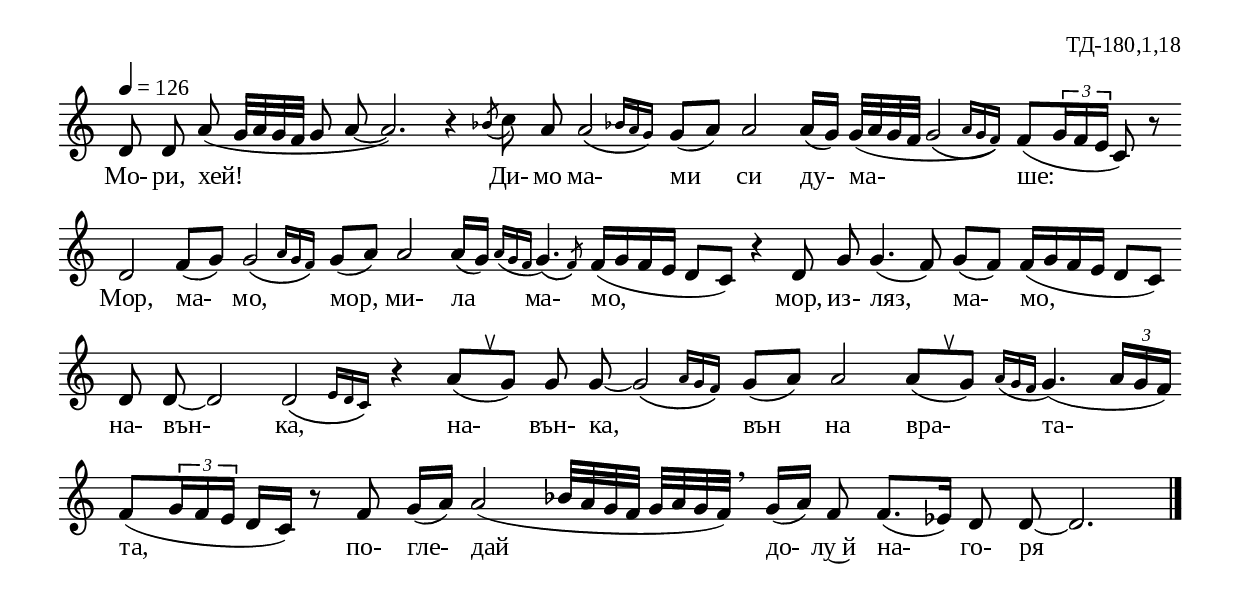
%{
td_180_1_18
%}

\include "td-preamble.ly"

\score {
\relative c' {
\tempo 4 = 126
\cadenzaOn
d8 d\noBeam a'( g32[ a g f] g8 a\noBeam~ a2.) r4 \acciaccatura bes8 c a\noBeam
\afterGrace a2\( { bes!16[ a g\)] } g8([ a]) a2 a16([ g])
\bar ""
g32[( a g f] \afterGrace g2\( { a16[ g f]\)) } f8([ \times 2/3 { g16 f e] } c8) r \bar ""
d2 f8([ g])  \afterGrace g2\( { a16[ g f]\) } \bar "" 
g8([ a]) a2 a16[( g])
\bar ""
\acciaccatura { a16[ g f] } \afterGrace g4.\( { \stdB f8\) \stdE } \bar ""
f16[( g f e] d8[ c]) r4 \bar ""
d8 g\noBeam g4.( f8) g([ f]) f16[( g f e] d8[ c])
\bar ""
d8 d\noBeam~ d2 \bar ""
\afterGrace d2\( { e16[ d c]\) } r4 \bar "" a'8([ s^\ltoe g]) g \bar ""
g\noBeam~ \afterGrace g2\( { a16[ g f]\) } g8([ a]) a2 a8([ s^\ltoe g])
\bar ""
\acciaccatura { a16[ g f] } g4.( \times 2/3 { a16[ g f]) } \bar ""
f8([ \times 2/3 { g16 f e] } d[ c]) r8 f g16[( a]) \bar ""
a2( bes!32[ a g f] g[ a g f]) \breathe \bar ""
g16([ a]) f8 f8.([ ees16]) d8 d\noBeam~ d2.
 \bar "|." 
}
\addlyrics { Мо- ри, хей! Ди- мо ма- ми си ду- ма- ше: Мор, ма- мо,
мор, ми- ла ма- мо, мор, из- ляз, ма- мо, на- вън- ка, на- вън- ка, 
вън на вра- та- та, по- гле- дай до- лу~й на- го- ря }
%
\layout {
   \context { 
	    \Staff \remove "Time_signature_engraver" } 
  indent = #0
  line-width = 190\mm
  ragged-right=##f
}
%
\midi { 
	\context {
		\Score tempoWholesPerMinute = #(ly:make-moment 126 4)
		}
	}
}
%
\header{
  opus = "ТД-180,1,18"
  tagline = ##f
}


